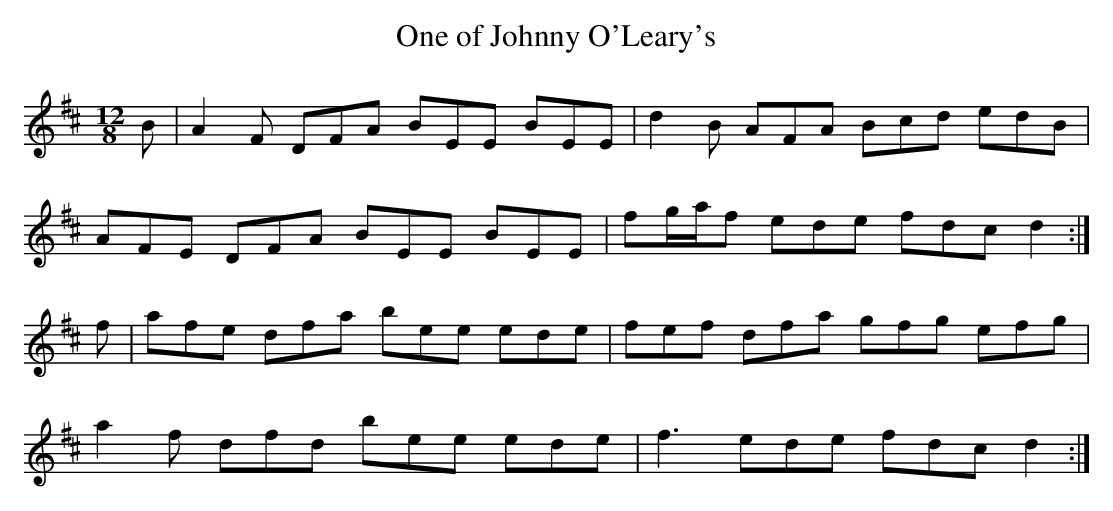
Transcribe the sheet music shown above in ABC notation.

X:1
T: One of Johnny O'Leary's
M: 12/8
L: 1/8
K: D
B | A2 F DFA BEE BEE | d2 B AFA Bcd edB |
AFE DFA BEE BEE | fg/a/f ede fdc d2 :|
f | afe dfa bee ede | fef dfa gfg efg |
a2 f dfd bee ede | f3 ede fdc d2 :|
